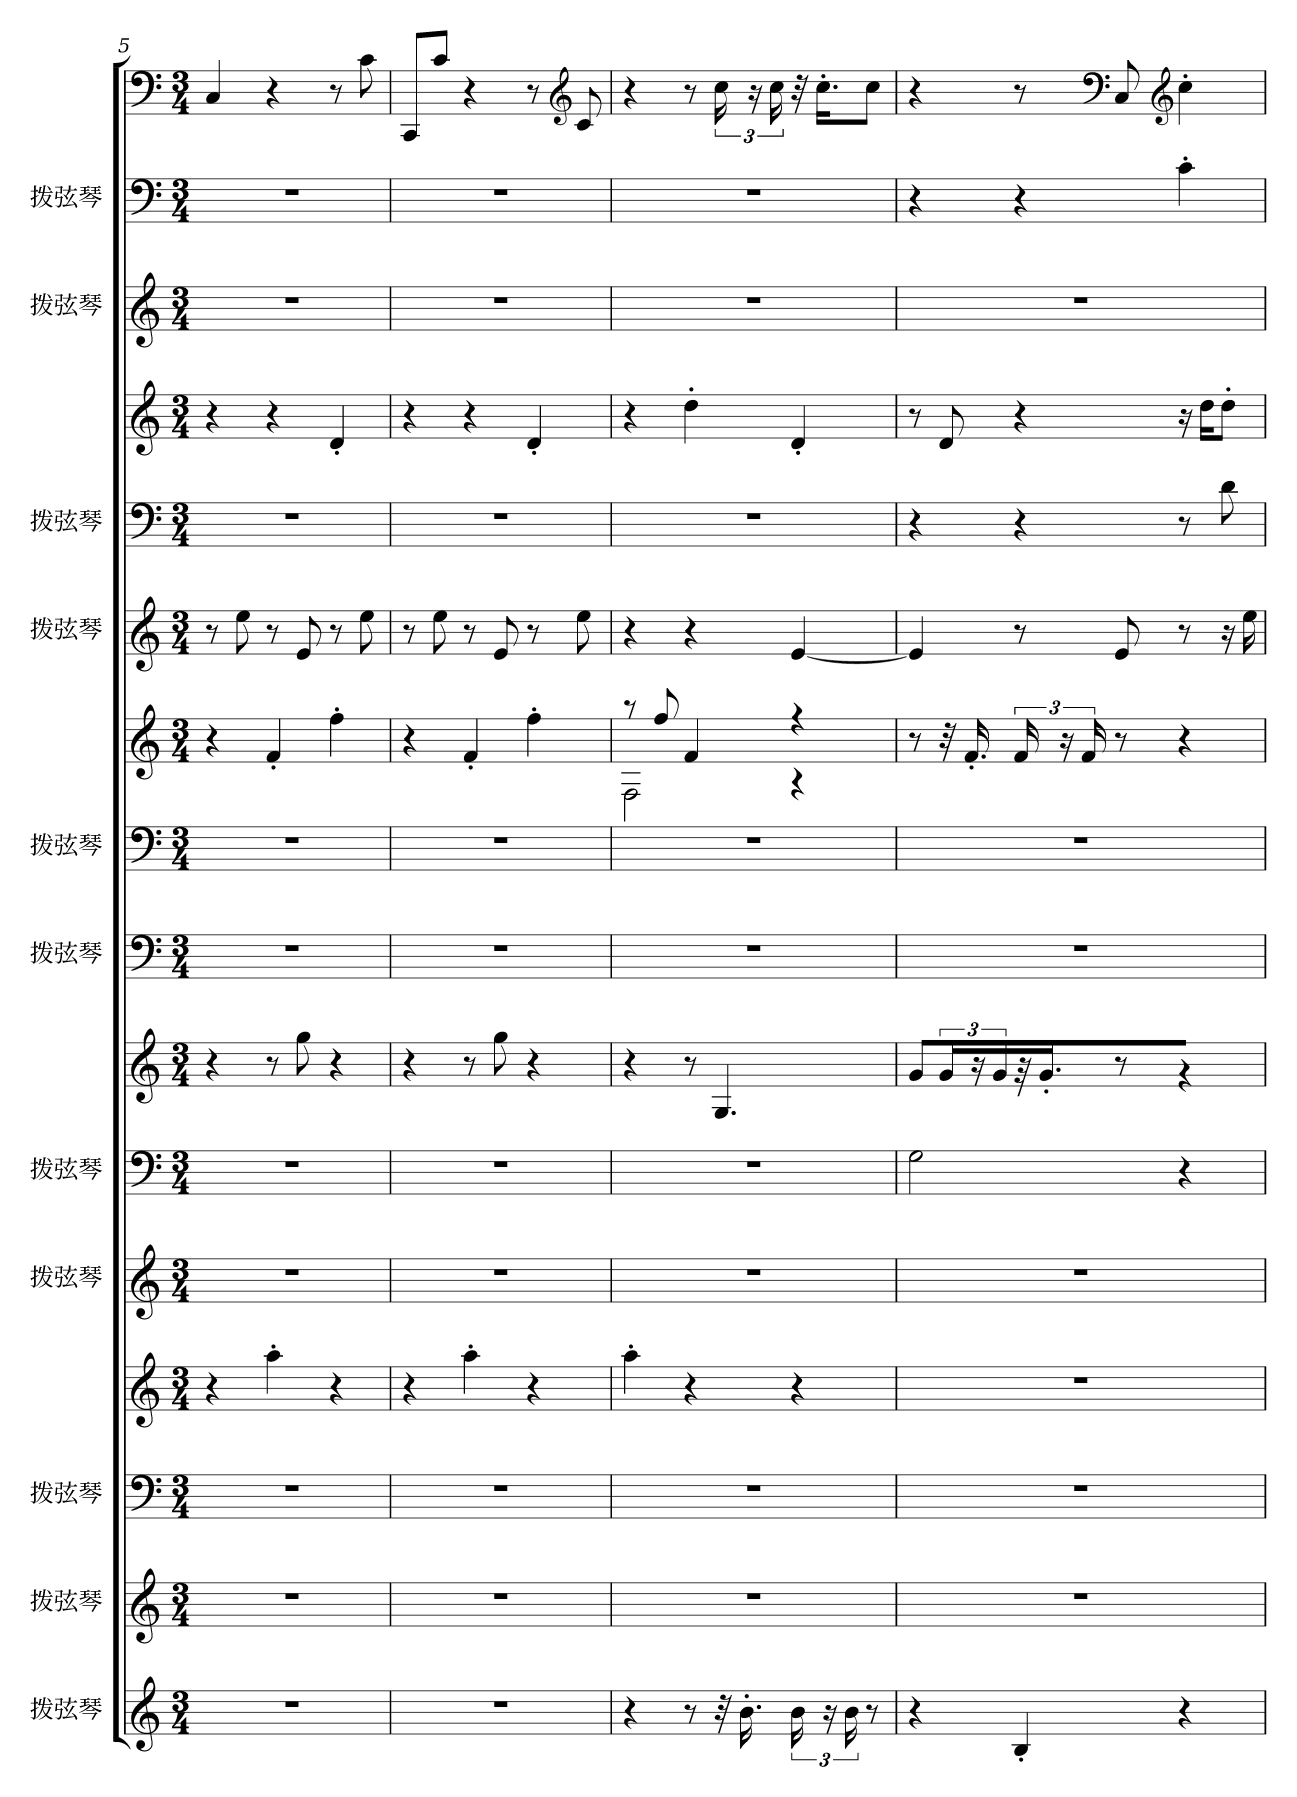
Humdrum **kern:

**kern	**kern	**kern	**kern	**kern	**kern	**kern	**kern	**kern	**kern	**kern	**kern	**kern	**kern	**kern	**kern
*part11	*part10	*part9	*part9	*part8	*part7	*part7	*part6	*part5	*part5	*part4	*part3	*part3	*part2	*part1	*part1
*staff16	*staff15	*staff14	*staff13	*staff12	*staff11	*staff10	*staff9	*staff8	*staff7	*staff6	*staff5	*staff4	*staff3	*staff2	*staff1
*I"拨弦琴	*I"拨弦琴	*I"拨弦琴	*	*I"拨弦琴	*I"拨弦琴	*	*I"拨弦琴	*I"拨弦琴	*	*I"拨弦琴	*I"拨弦琴	*	*I"拨弦琴	*I"拨弦琴	*
!!LO:PB:g=z
*clefG2	*clefG2	*clefF4	*clefG2	*clefG2	*clefF4	*clefG2	*clefF4	*clefF4	*clefG2	*clefG2	*clefF4	*clefG2	*clefG2	*clefF4	*clefF4
*k[]	*k[]	*k[]	*k[]	*k[]	*k[]	*k[]	*k[]	*k[]	*k[]	*k[]	*k[]	*k[]	*k[]	*k[]	*k[]
*M3/4	*M3/4	*M3/4	*M3/4	*M3/4	*M3/4	*M3/4	*M3/4	*M3/4	*M3/4	*M3/4	*M3/4	*M3/4	*M3/4	*M3/4	*M3/4
=5	=5	=5	=5	=5	=5	=5	=5	=5	=5	=5	=5	=5	=5	=5	=5
2.r	2.r	2.r	4r	2.r	2.r	4r	2.r	2.r	4r	8r	2.r	4r	2.r	2.r	4C/
.	.	.	.	.	.	.	.	.	.	8ee\	.	.	.	.	.
.	.	.	4aa'\	.	.	8r	.	.	4f'/	8r	.	4r	.	.	4r
.	.	.	.	.	.	8gg\	.	.	.	8e/	.	.	.	.	.
.	.	.	4r	.	.	4r	.	.	4ff'\	8r	.	4d'/	.	.	8r
.	.	.	.	.	.	.	.	.	.	8ee\	.	.	.	.	8c\
=6	=6	=6	=6	=6	=6	=6	=6	=6	=6	=6	=6	=6	=6	=6	=6
2.r	2.r	2.r	4r	2.r	2.r	4r	2.r	2.r	4r	8r	2.r	4r	2.r	2.r	8CC/L
.	.	.	.	.	.	.	.	.	.	8ee\	.	.	.	.	8c/J
.	.	.	4aa'\	.	.	8r	.	.	4f'/	8r	.	4r	.	.	4r
.	.	.	.	.	.	8gg\	.	.	.	8e/	.	.	.	.	.
.	.	.	4r	.	.	4r	.	.	4ff'\	8r	.	4d'/	.	.	8r
*	*	*	*	*	*	*	*	*	*	*	*	*	*	*	*clefG2
.	.	.	.	.	.	.	.	.	.	8ee\	.	.	.	.	8c/
=7	=7	=7	=7	=7	=7	=7	=7	=7	=7	=7	=7	=7	=7	=7	=7
*	*	*	*	*	*	*	*	*	*^	*	*	*	*	*	*
4r	2.r	2.r	4aa'\	2.r	2.r	4r	2.r	2.r	8r	2F\	4r	2.r	4r	2.r	2.r	4r
.	.	.	.	.	.	.	.	.	8ff/	.	.	.	.	.	.	.
8r	.	.	4r	.	.	8r	.	.	4f/	.	4r	.	4dd'\	.	.	8r
32r	.	.	.	.	.	4.G/	.	.	.	.	.	.	.	.	.	24cc\
16.b'\	.	.	.	.	.	.	.	.	.	.	.	.	.	.	.	.
.	.	.	.	.	.	.	.	.	.	.	.	.	.	.	.	24r
.	.	.	.	.	.	.	.	.	.	.	.	.	.	.	.	24cc\
24b\	.	.	4r	.	.	.	.	.	4r	4r	[4e/	.	4d'/	.	.	32r
.	.	.	.	.	.	.	.	.	.	.	.	.	.	.	.	16.cc'\KL
24r	.	.	.	.	.	.	.	.	.	.	.	.	.	.	.	.
24b\	.	.	.	.	.	.	.	.	.	.	.	.	.	.	.	.
8r	.	.	.	.	.	.	.	.	.	.	.	.	.	.	.	8cc\J
*	*	*	*	*	*	*	*	*	*v	*v	*	*	*	*	*	*
=8	=8	=8	=8	=8	=8	=8	=8	=8	=8	=8	=8	=8	=8	=8	=8
4r	2.r	2.r	2.r	2.r	2G\	8g/L	2.r	2.r	8r	4e/]	4r	8r	2.r	4r	4r
.	.	.	.	.	.	24g/Jk	.	.	32r	.	.	8d/	.	.	.
.	.	.	.	.	.	.	.	.	16.f'/	.	.	.	.	.	.
.	.	.	.	.	.	24r	.	.	.	.	.	.	.	.	.
.	.	.	.	.	.	24g/	.	.	.	.	.	.	.	.	.
4B'/	.	.	.	.	.	32r	.	.	24f/	8r	4r	4r	.	4r	8r
.	.	.	.	.	.	16.g'/	.	.	.	.	.	.	.	.	.
.	.	.	.	.	.	.	.	.	24r	.	.	.	.	.	.
.	.	.	.	.	.	.	.	.	24f/	.	.	.	.	.	.
*	*	*	*	*	*	*	*	*	*	*	*	*	*	*	*clefF4
.	.	.	.	.	.	8r	.	.	8r	8e/	.	.	.	.	8C/
*	*	*	*	*	*	*	*	*	*	*	*	*	*	*	*clefG2
4r	.	.	.	.	4r	4r	.	.	4r	8r	8r	16r	.	4c'\	4cc'\
.	.	.	.	.	.	.	.	.	.	.	.	16dd\KL	.	.	.
.	.	.	.	.	.	.	.	.	.	16r	8d\	8dd'\J	.	.	.
.	.	.	.	.	.	.	.	.	.	16ee\	.	.	.	.	.
=	=	=	=	=	=	=	=	=	=	=	=	=	=	=	=
*-	*-	*-	*-	*-	*-	*-	*-	*-	*-	*-	*-	*-	*-	*-	*-
